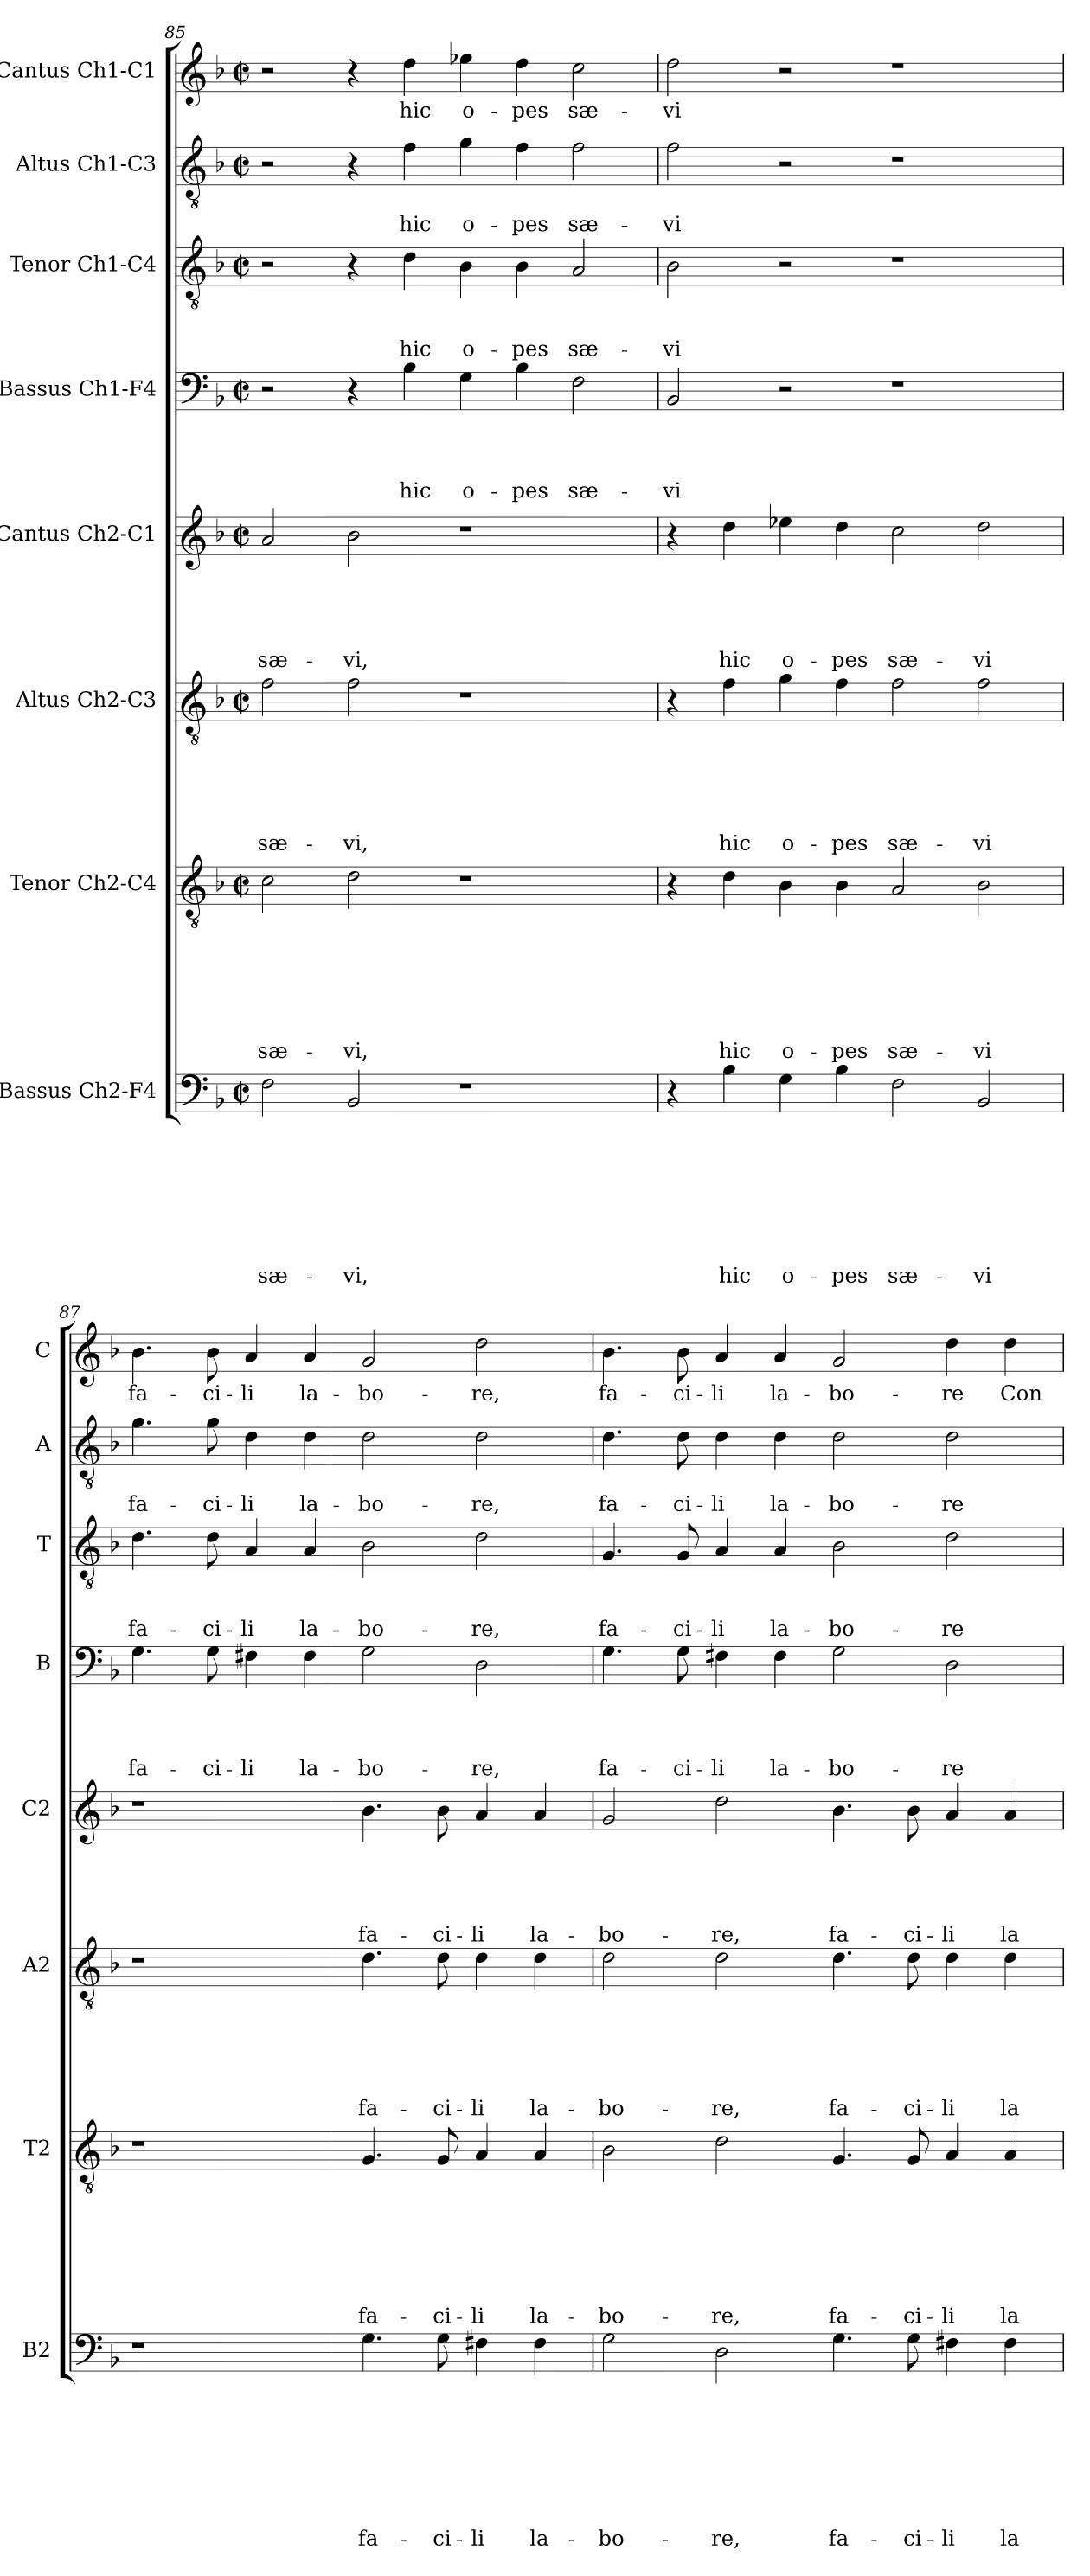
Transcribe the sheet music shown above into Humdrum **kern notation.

**kern	**text	**text	**text	**text	**text	**text	**text	**text	**kern	**text	**text	**text	**text	**text	**text	**text	**kern	**text	**text	**text	**text	**text	**text	**kern	**text	**text	**text	**text	**text	**kern	**text	**text	**text	**text	**kern	**text	**text	**text	**kern	**text	**text	**kern	**text
*part8	*part8	*part8	*part8	*part8	*part8	*part8	*part8	*part8	*part7	*part7	*part7	*part7	*part7	*part7	*part7	*part7	*part6	*part6	*part6	*part6	*part6	*part6	*part6	*part5	*part5	*part5	*part5	*part5	*part5	*part4	*part4	*part4	*part4	*part4	*part3	*part3	*part3	*part3	*part2	*part2	*part2	*part1	*part1
*staff8	*staff8	*staff8	*staff8	*staff8	*staff8	*staff8	*staff8	*staff8	*staff7	*staff7	*staff7	*staff7	*staff7	*staff7	*staff7	*staff7	*staff6	*staff6	*staff6	*staff6	*staff6	*staff6	*staff6	*staff5	*staff5	*staff5	*staff5	*staff5	*staff5	*staff4	*staff4	*staff4	*staff4	*staff4	*staff3	*staff3	*staff3	*staff3	*staff2	*staff2	*staff2	*staff1	*staff1
*I"Bassus Ch2-F4	*	*	*	*	*	*	*	*	*I"Tenor Ch2-C4	*	*	*	*	*	*	*	*I"Altus Ch2-C3	*	*	*	*	*	*	*I"Cantus Ch2-C1	*	*	*	*	*	*I"Bassus Ch1-F4	*	*	*	*	*I"Tenor Ch1-C4	*	*	*	*I"Altus Ch1-C3	*	*	*I"Cantus Ch1-C1	*
*I'B2	*	*	*	*	*	*	*	*	*I'T2	*	*	*	*	*	*	*	*I'A2	*	*	*	*	*	*	*I'C2	*	*	*	*	*	*I'B	*	*	*	*	*I'T	*	*	*	*I'A	*	*	*I'C	*
*clefF4	*	*	*	*	*	*	*	*	*clefGv2	*	*	*	*	*	*	*	*clefGv2	*	*	*	*	*	*	*clefG2	*	*	*	*	*	*clefF4	*	*	*	*	*clefGv2	*	*	*	*clefGv2	*	*	*clefG2	*
*k[b-]	*	*	*	*	*	*	*	*	*k[b-]	*	*	*	*	*	*	*	*k[b-]	*	*	*	*	*	*	*k[b-]	*	*	*	*	*	*k[b-]	*	*	*	*	*k[b-]	*	*	*	*k[b-]	*	*	*k[b-]	*
*F:	*	*	*	*	*	*	*	*	*F:	*	*	*	*	*	*	*	*F:	*	*	*	*	*	*	*F:	*	*	*	*	*	*F:	*	*	*	*	*F:	*	*	*	*F:	*	*	*F:	*
*M2/2	*	*	*	*	*	*	*	*	*M2/2	*	*	*	*	*	*	*	*M2/2	*	*	*	*	*	*	*M2/2	*	*	*	*	*	*M2/2	*	*	*	*	*M2/2	*	*	*	*M2/2	*	*	*M2/2	*
*met(c|)	*	*	*	*	*	*	*	*	*met(c|)	*	*	*	*	*	*	*	*met(c|)	*	*	*	*	*	*	*met(c|)	*	*	*	*	*	*met(c|)	*	*	*	*	*met(c|)	*	*	*	*met(c|)	*	*	*met(c|)	*
=85	=85	=85	=85	=85	=85	=85	=85	=85	=85	=85	=85	=85	=85	=85	=85	=85	=85	=85	=85	=85	=85	=85	=85	=85	=85	=85	=85	=85	=85	=85	=85	=85	=85	=85	=85	=85	=85	=85	=85	=85	=85	=85	=85
!	!	!	!	!	!	!	!	!LO:LY:b	!	!	!	!	!	!	!	!LO:LY:b	!	!	!	!	!	!	!LO:LY:b	!	!	!	!	!	!LO:LY:b	!	!	!	!	!	!	!	!	!	!	!	!	!	!
2F\	.	.	.	.	.	.	.	sæ-	2c\	.	.	.	.	.	.	sæ-	2f\	.	.	.	.	.	sæ-	2a/	.	.	.	.	sæ-	2r	.	.	.	.	2r	.	.	.	2r	.	.	2r	.
!	!	!	!	!	!	!	!	!LO:LY:b	!	!	!	!	!	!	!	!LO:LY:b	!	!	!	!	!	!	!LO:LY:b	!	!	!	!	!	!LO:LY:b	!	!	!	!	!	!	!	!	!	!	!	!	!	!
2BB-/	.	.	.	.	.	.	.	-vi,	2d\	.	.	.	.	.	.	-vi,	2f\	.	.	.	.	.	-vi,	2b-\	.	.	.	.	-vi,	4r	.	.	.	.	4r	.	.	.	4r	.	.	4r	.
!	!	!	!	!	!	!	!	!	!	!	!	!	!	!	!	!	!	!	!	!	!	!	!	!	!	!	!	!	!	!	!	!	!	!LO:LY:b	!	!	!	!LO:LY:b	!	!	!LO:LY:b	!	!LO:LY:b
.	.	.	.	.	.	.	.	.	.	.	.	.	.	.	.	.	.	.	.	.	.	.	.	.	.	.	.	.	.	4B-\	.	.	.	hic	4d\	.	.	hic	4f\	.	hic	4dd\	hic
!	!	!	!	!	!	!	!	!	!	!	!	!	!	!	!	!	!	!	!	!	!	!	!	!	!	!	!	!	!	!	!	!	!	!LO:LY:b	!	!	!	!LO:LY:b	!	!	!LO:LY:b	!	!LO:LY:b
1r	.	.	.	.	.	.	.	.	1r	.	.	.	.	.	.	.	1r	.	.	.	.	.	.	1r	.	.	.	.	.	4G\	.	.	.	o-	4B-\	.	.	o-	4g\	.	o-	4ee-X\	o-
!	!	!	!	!	!	!	!	!	!	!	!	!	!	!	!	!	!	!	!	!	!	!	!	!	!	!	!	!	!	!	!	!	!	!LO:LY:b	!	!	!	!LO:LY:b	!	!	!LO:LY:b	!	!LO:LY:b
.	.	.	.	.	.	.	.	.	.	.	.	.	.	.	.	.	.	.	.	.	.	.	.	.	.	.	.	.	.	4B-\	.	.	.	-pes	4B-\	.	.	-pes	4f\	.	-pes	4dd\	-pes
!	!	!	!	!	!	!	!	!	!	!	!	!	!	!	!	!	!	!	!	!	!	!	!	!	!	!	!	!	!	!	!	!	!	!LO:LY:b	!	!	!	!LO:LY:b	!	!	!LO:LY:b	!	!LO:LY:b
.	.	.	.	.	.	.	.	.	.	.	.	.	.	.	.	.	.	.	.	.	.	.	.	.	.	.	.	.	.	2F\	.	.	.	sæ-	2A/	.	.	sæ-	2f\	.	sæ-	2cc\	sæ-
=86	=86	=86	=86	=86	=86	=86	=86	=86	=86	=86	=86	=86	=86	=86	=86	=86	=86	=86	=86	=86	=86	=86	=86	=86	=86	=86	=86	=86	=86	=86	=86	=86	=86	=86	=86	=86	=86	=86	=86	=86	=86	=86	=86
!	!	!	!	!	!	!	!	!	!	!	!	!	!	!	!	!	!	!	!	!	!	!	!	!	!	!	!	!	!	!	!	!	!	!LO:LY:b	!	!	!	!LO:LY:b	!	!	!LO:LY:b	!	!LO:LY:b
4r	.	.	.	.	.	.	.	.	4r	.	.	.	.	.	.	.	4r	.	.	.	.	.	.	4r	.	.	.	.	.	2BB-/	.	.	.	-vi	2B-\	.	.	-vi	2f\	.	-vi	2dd\	-vi
!	!	!	!	!	!	!	!	!LO:LY:b	!	!	!	!	!	!	!	!LO:LY:b	!	!	!	!	!	!	!LO:LY:b	!	!	!	!	!	!LO:LY:b	!	!	!	!	!	!	!	!	!	!	!	!	!	!
4B-\	.	.	.	.	.	.	.	hic	4d\	.	.	.	.	.	.	hic	4f\	.	.	.	.	.	hic	4dd\	.	.	.	.	hic	.	.	.	.	.	.	.	.	.	.	.	.	.	.
!	!	!	!	!	!	!	!	!LO:LY:b	!	!	!	!	!	!	!	!LO:LY:b	!	!	!	!	!	!	!LO:LY:b	!	!	!	!	!	!LO:LY:b	!	!	!	!	!	!	!	!	!	!	!	!	!	!
4G\	.	.	.	.	.	.	.	o-	4B-\	.	.	.	.	.	.	o-	4g\	.	.	.	.	.	o-	4ee-X\	.	.	.	.	o-	2r	.	.	.	.	2r	.	.	.	2r	.	.	2r	.
!	!	!	!	!	!	!	!	!LO:LY:b	!	!	!	!	!	!	!	!LO:LY:b	!	!	!	!	!	!	!LO:LY:b	!	!	!	!	!	!LO:LY:b	!	!	!	!	!	!	!	!	!	!	!	!	!	!
4B-\	.	.	.	.	.	.	.	-pes	4B-\	.	.	.	.	.	.	-pes	4f\	.	.	.	.	.	-pes	4dd\	.	.	.	.	-pes	.	.	.	.	.	.	.	.	.	.	.	.	.	.
!	!	!	!	!	!	!	!	!LO:LY:b	!	!	!	!	!	!	!	!LO:LY:b	!	!	!	!	!	!	!LO:LY:b	!	!	!	!	!	!LO:LY:b	!	!	!	!	!	!	!	!	!	!	!	!	!	!
2F\	.	.	.	.	.	.	.	sæ-	2A/	.	.	.	.	.	.	sæ-	2f\	.	.	.	.	.	sæ-	2cc\	.	.	.	.	sæ-	1r	.	.	.	.	1r	.	.	.	1r	.	.	1r	.
!	!	!	!	!	!	!	!	!LO:LY:b	!	!	!	!	!	!	!	!LO:LY:b	!	!	!	!	!	!	!LO:LY:b	!	!	!	!	!	!LO:LY:b	!	!	!	!	!	!	!	!	!	!	!	!	!	!
2BB-/	.	.	.	.	.	.	.	-vi	2B-\	.	.	.	.	.	.	-vi	2f\	.	.	.	.	.	-vi	2dd\	.	.	.	.	-vi	.	.	.	.	.	.	.	.	.	.	.	.	.	.
!!LO:PB:g=z
=87	=87	=87	=87	=87	=87	=87	=87	=87	=87	=87	=87	=87	=87	=87	=87	=87	=87	=87	=87	=87	=87	=87	=87	=87	=87	=87	=87	=87	=87	=87	=87	=87	=87	=87	=87	=87	=87	=87	=87	=87	=87	=87	=87
!	!	!	!	!	!	!	!	!	!	!	!	!	!	!	!	!	!	!	!	!	!	!	!	!	!	!	!	!	!	!	!	!	!	!LO:LY:b	!	!	!	!LO:LY:b	!	!	!LO:LY:b	!	!LO:LY:b
1r	.	.	.	.	.	.	.	.	1r	.	.	.	.	.	.	.	1r	.	.	.	.	.	.	1r	.	.	.	.	.	4.G\	.	.	.	fa-	4.d\	.	.	fa-	4.g\	.	fa-	4.b-\	fa-
!	!	!	!	!	!	!	!	!	!	!	!	!	!	!	!	!	!	!	!	!	!	!	!	!	!	!	!	!	!	!	!	!	!	!LO:LY:b	!	!	!	!LO:LY:b	!	!	!LO:LY:b	!	!LO:LY:b
.	.	.	.	.	.	.	.	.	.	.	.	.	.	.	.	.	.	.	.	.	.	.	.	.	.	.	.	.	.	8G\	.	.	.	-ci-	8d\	.	.	-ci-	8g\	.	-ci-	8b-\	-ci-
!	!	!	!	!	!	!	!	!	!	!	!	!	!	!	!	!	!	!	!	!	!	!	!	!	!	!	!	!	!	!	!	!	!	!LO:LY:b	!	!	!	!LO:LY:b	!	!	!LO:LY:b	!	!LO:LY:b
.	.	.	.	.	.	.	.	.	.	.	.	.	.	.	.	.	.	.	.	.	.	.	.	.	.	.	.	.	.	4F#X\	.	.	.	-li	4A/	.	.	-li	4d\	.	-li	4a/	-li
!	!	!	!	!	!	!	!	!	!	!	!	!	!	!	!	!	!	!	!	!	!	!	!	!	!	!	!	!	!	!	!	!	!	!LO:LY:b	!	!	!	!LO:LY:b	!	!	!LO:LY:b	!	!LO:LY:b
.	.	.	.	.	.	.	.	.	.	.	.	.	.	.	.	.	.	.	.	.	.	.	.	.	.	.	.	.	.	4F#\	.	.	.	la-	4A/	.	.	la-	4d\	.	la-	4a/	la-
!	!	!	!	!	!	!	!	!LO:LY:b	!	!	!	!	!	!	!	!LO:LY:b	!	!	!	!	!	!	!LO:LY:b	!	!	!	!	!	!LO:LY:b	!	!	!	!	!LO:LY:b	!	!	!	!LO:LY:b	!	!	!LO:LY:b	!	!LO:LY:b
4.G\	.	.	.	.	.	.	.	fa-	4.G/	.	.	.	.	.	.	fa-	4.d\	.	.	.	.	.	fa-	4.b-\	.	.	.	.	fa-	2G\	.	.	.	-bo-	2B-\	.	.	-bo-	2d\	.	-bo-	2g/	-bo-
!	!	!	!	!	!	!	!	!LO:LY:b	!	!	!	!	!	!	!	!LO:LY:b	!	!	!	!	!	!	!LO:LY:b	!	!	!	!	!	!LO:LY:b	!	!	!	!	!	!	!	!	!	!	!	!	!	!
8G\	.	.	.	.	.	.	.	-ci-	8G/	.	.	.	.	.	.	-ci-	8d\	.	.	.	.	.	-ci-	8b-\	.	.	.	.	-ci-	.	.	.	.	.	.	.	.	.	.	.	.	.	.
!	!	!	!	!	!	!	!	!LO:LY:b	!	!	!	!	!	!	!	!LO:LY:b	!	!	!	!	!	!	!LO:LY:b	!	!	!	!	!	!LO:LY:b	!	!	!	!	!LO:LY:b	!	!	!	!LO:LY:b	!	!	!LO:LY:b	!	!LO:LY:b
4F#X\	.	.	.	.	.	.	.	-li	4A/	.	.	.	.	.	.	-li	4d\	.	.	.	.	.	-li	4a/	.	.	.	.	-li	2D\	.	.	.	-re,	2d\	.	.	-re,	2d\	.	-re,	2dd\	-re,
!	!	!	!	!	!	!	!	!LO:LY:b	!	!	!	!	!	!	!	!LO:LY:b	!	!	!	!	!	!	!LO:LY:b	!	!	!	!	!	!LO:LY:b	!	!	!	!	!	!	!	!	!	!	!	!	!	!
4F#\	.	.	.	.	.	.	.	la-	4A/	.	.	.	.	.	.	la-	4d\	.	.	.	.	.	la-	4a/	.	.	.	.	la-	.	.	.	.	.	.	.	.	.	.	.	.	.	.
=88	=88	=88	=88	=88	=88	=88	=88	=88	=88	=88	=88	=88	=88	=88	=88	=88	=88	=88	=88	=88	=88	=88	=88	=88	=88	=88	=88	=88	=88	=88	=88	=88	=88	=88	=88	=88	=88	=88	=88	=88	=88	=88	=88
!	!	!	!	!	!	!	!	!LO:LY:b	!	!	!	!	!	!	!	!LO:LY:b	!	!	!	!	!	!	!LO:LY:b	!	!	!	!	!	!LO:LY:b	!	!	!	!	!LO:LY:b	!	!	!	!LO:LY:b	!	!	!LO:LY:b	!	!LO:LY:b
2G\	.	.	.	.	.	.	.	-bo-	2B-\	.	.	.	.	.	.	-bo-	2d\	.	.	.	.	.	-bo-	2g/	.	.	.	.	-bo-	4.G\	.	.	.	fa-	4.G/	.	.	fa-	4.d\	.	fa-	4.b-\	fa-
!	!	!	!	!	!	!	!	!	!	!	!	!	!	!	!	!	!	!	!	!	!	!	!	!	!	!	!	!	!	!	!	!	!	!LO:LY:b	!	!	!	!LO:LY:b	!	!	!LO:LY:b	!	!LO:LY:b
.	.	.	.	.	.	.	.	.	.	.	.	.	.	.	.	.	.	.	.	.	.	.	.	.	.	.	.	.	.	8G\	.	.	.	-ci-	8G/	.	.	-ci-	8d\	.	-ci-	8b-\	-ci-
!	!	!	!	!	!	!	!	!LO:LY:b	!	!	!	!	!	!	!	!LO:LY:b	!	!	!	!	!	!	!LO:LY:b	!	!	!	!	!	!LO:LY:b	!	!	!	!	!LO:LY:b	!	!	!	!LO:LY:b	!	!	!LO:LY:b	!	!LO:LY:b
2D\	.	.	.	.	.	.	.	-re,	2d\	.	.	.	.	.	.	-re,	2d\	.	.	.	.	.	-re,	2dd\	.	.	.	.	-re,	4F#X\	.	.	.	-li	4A/	.	.	-li	4d\	.	-li	4a/	-li
!	!	!	!	!	!	!	!	!	!	!	!	!	!	!	!	!	!	!	!	!	!	!	!	!	!	!	!	!	!	!	!	!	!	!LO:LY:b	!	!	!	!LO:LY:b	!	!	!LO:LY:b	!	!LO:LY:b
.	.	.	.	.	.	.	.	.	.	.	.	.	.	.	.	.	.	.	.	.	.	.	.	.	.	.	.	.	.	4F#\	.	.	.	la-	4A/	.	.	la-	4d\	.	la-	4a/	la-
!	!	!	!	!	!	!	!	!LO:LY:b	!	!	!	!	!	!	!	!LO:LY:b	!	!	!	!	!	!	!LO:LY:b	!	!	!	!	!	!LO:LY:b	!	!	!	!	!LO:LY:b	!	!	!	!LO:LY:b	!	!	!LO:LY:b	!	!LO:LY:b
4.G\	.	.	.	.	.	.	.	fa-	4.G/	.	.	.	.	.	.	fa-	4.d\	.	.	.	.	.	fa-	4.b-\	.	.	.	.	fa-	2G\	.	.	.	-bo-	2B-\	.	.	-bo-	2d\	.	-bo-	2g/	-bo-
!	!	!	!	!	!	!	!	!LO:LY:b	!	!	!	!	!	!	!	!LO:LY:b	!	!	!	!	!	!	!LO:LY:b	!	!	!	!	!	!LO:LY:b	!	!	!	!	!	!	!	!	!	!	!	!	!	!
8G\	.	.	.	.	.	.	.	-ci-	8G/	.	.	.	.	.	.	-ci-	8d\	.	.	.	.	.	-ci-	8b-\	.	.	.	.	-ci-	.	.	.	.	.	.	.	.	.	.	.	.	.	.
!	!	!	!	!	!	!	!	!LO:LY:b	!	!	!	!	!	!	!	!LO:LY:b	!	!	!	!	!	!	!LO:LY:b	!	!	!	!	!	!LO:LY:b	!	!	!	!	!LO:LY:b	!	!	!	!LO:LY:b	!	!	!LO:LY:b	!	!LO:LY:b
4F#X\	.	.	.	.	.	.	.	-li	4A/	.	.	.	.	.	.	-li	4d\	.	.	.	.	.	-li	4a/	.	.	.	.	-li	2D\	.	.	.	-re	2d\	.	.	-re	2d\	.	-re	4dd\	-re
!	!	!	!	!	!	!	!	!LO:LY:b	!	!	!	!	!	!	!	!LO:LY:b	!	!	!	!	!	!	!LO:LY:b	!	!	!	!	!	!LO:LY:b	!	!	!	!	!	!	!	!	!	!	!	!	!	!LO:LY:b
4F#\	.	.	.	.	.	.	.	la-	4A/	.	.	.	.	.	.	la-	4d\	.	.	.	.	.	la-	4a/	.	.	.	.	la-	.	.	.	.	.	.	.	.	.	.	.	.	4dd\	Con-
=	=	=	=	=	=	=	=	=	=	=	=	=	=	=	=	=	=	=	=	=	=	=	=	=	=	=	=	=	=	=	=	=	=	=	=	=	=	=	=	=	=	=	=
*-	*-	*-	*-	*-	*-	*-	*-	*-	*-	*-	*-	*-	*-	*-	*-	*-	*-	*-	*-	*-	*-	*-	*-	*-	*-	*-	*-	*-	*-	*-	*-	*-	*-	*-	*-	*-	*-	*-	*-	*-	*-	*-	*-
